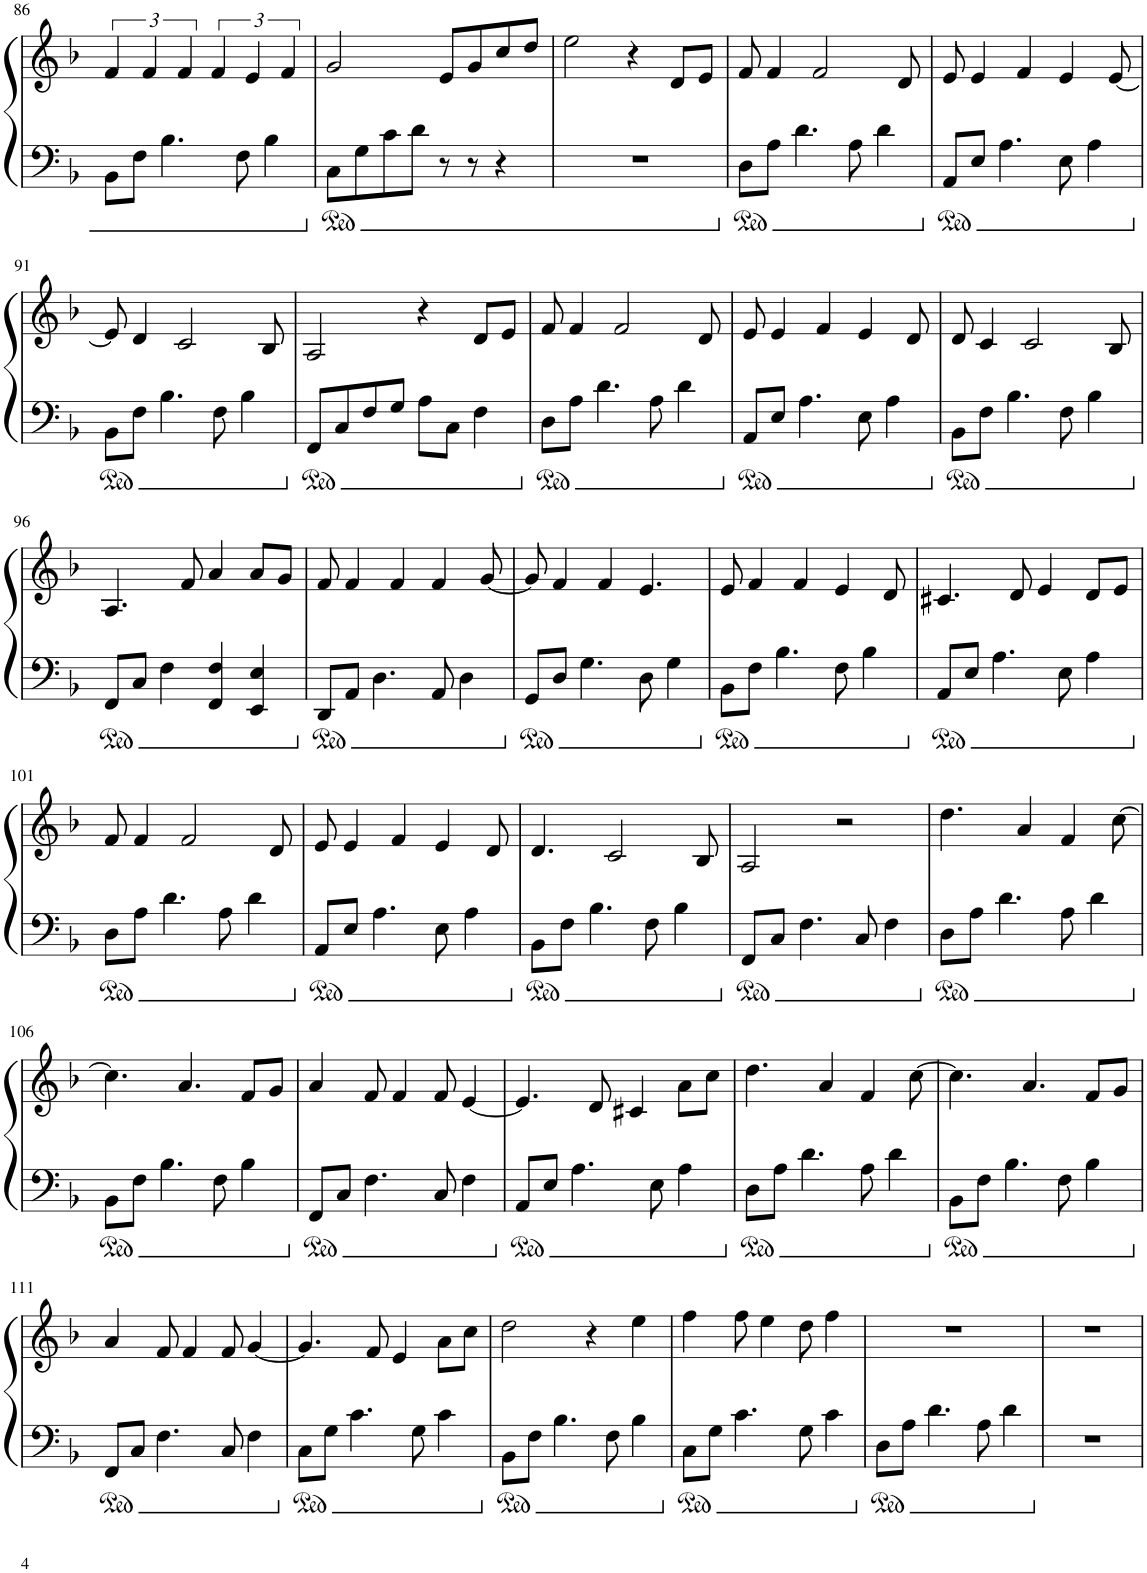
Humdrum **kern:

**kern	**kern
*part1	*part1
*staff2	*staff1
*I"Piano	*
*I'Pno.	*
!!LO:PB:g=z
*clefF4	*clefG2
*k[b-]	*k[b-]
*M4/4	*M4/4
=86	=86
8BB-\L	6f/
8F\J	.
.	6f/
4.B-\	.
.	6f/
.	6f/
8F\	.
.	6e/
4B-\	.
.	6f/
=87	=87
8C\L	2g/
8G\	.
8c\	.
8d\J	.
8r	8e/L
8r	8g/
4r	8cc/
.	8dd/J
=88	=88
1r	2ee\
.	4r
.	8d/L
.	8e/J
=89	=89
8D\L	8f/
8A\J	4f/
4.d\	.
.	2f/
8A\	.
4d\	.
.	8d/
=90	=90
8AA/L	8e/
8E/J	4e/
4.A\	.
.	4f/
8E\	4e/
4A\	.
.	[8e/
!!LO:LB:g=z
=91	=91
8BB-\L	8e/]
8F\J	4d/
4.B-\	.
.	2c/
8F\	.
4B-\	.
.	8B-/
=92	=92
8FF/L	2A/
8C/	.
8F/	.
8G/J	.
8A\L	4r
8C\J	.
4F\	8d/L
.	8e/J
=93	=93
8D\L	8f/
8A\J	4f/
4.d\	.
.	2f/
8A\	.
4d\	.
.	8d/
=94	=94
8AA/L	8e/
8E/J	4e/
4.A\	.
.	4f/
8E\	4e/
4A\	.
.	8d/
=95	=95
8BB-\L	8d/
8F\J	4c/
4.B-\	.
.	2c/
8F\	.
4B-\	.
.	8B-/
!!LO:LB:g=z
=96	=96
8FF/L	4.A/
8C/J	.
4F\	.
.	8f/
4FF/ 4F/	4a/
4EE/ 4E/	8a/L
.	8g/J
=97	=97
8DD/L	8f/
8AA/J	4f/
4.D\	.
.	4f/
8AA/	4f/
4D\	.
.	[8g/
=98	=98
8GG/L	8g/]
8D/J	4f/
4.G\	.
.	4f/
8D\	4.e/
4G\	.
=99	=99
8BB-\L	8e/
8F\J	4f/
4.B-\	.
.	4f/
8F\	4e/
4B-\	.
.	8d/
=100	=100
8AA/L	4.c#X/
8E/J	.
4.A\	.
.	8d/
.	4e/
8E\	.
4A\	8d/L
.	8e/J
!!LO:LB:g=z
=101	=101
8D\L	8f/
8A\J	4f/
4.d\	.
.	2f/
8A\	.
4d\	.
.	8d/
=102	=102
8AA/L	8e/
8E/J	4e/
4.A\	.
.	4f/
8E\	4e/
4A\	.
.	8d/
=103	=103
8BB-\L	4.d/
8F\J	.
4.B-\	.
.	2c/
8F\	.
4B-\	.
.	8B-/
=104	=104
8FF/L	2A/
8C/J	.
4.F\	.
.	2r
8C/	.
4F\	.
=105	=105
8D\L	4.dd\
8A\J	.
4.d\	.
.	4a/
8A\	4f/
4d\	.
.	[8cc\
!!LO:LB:g=z
=106	=106
8BB-\L	4.cc\]
8F\J	.
4.B-\	.
.	4.a/
8F\	.
4B-\	8f/L
.	8g/J
=107	=107
8FF/L	4a/
8C/J	.
4.F\	8f/
.	4f/
8C/	8f/
4F\	[4e/
=108	=108
8AA/L	4.e/]
8E/J	.
4.A\	.
.	8d/
.	4c#X/
8E\	.
4A\	8a\L
.	8cc\J
=109	=109
8D\L	4.dd\
8A\J	.
4.d\	.
.	4a/
8A\	4f/
4d\	.
.	[8cc\
=110	=110
8BB-\L	4.cc\]
8F\J	.
4.B-\	.
.	4.a/
8F\	.
4B-\	8f/L
.	8g/J
!!LO:LB:g=z
=111	=111
8FF/L	4a/
8C/J	.
4.F\	8f/
.	4f/
8C/	8f/
4F\	[4g/
=112	=112
8C\L	4.g/]
8G\J	.
4.c\	.
.	8f/
.	4e/
8G\	.
4c\	8a\L
.	8cc\J
=113	=113
8BB-\L	2dd\
8F\J	.
4.B-\	.
.	4r
8F\	.
4B-\	4ee\
=114	=114
8C\L	4ff\
8G\J	.
4.c\	8ff\
.	4ee\
8G\	8dd\
4c\	4ff\
=115	=115
8D\L	1r
8A\J	.
4.d\	.
8A\	.
4d\	.
=116	=116
1r	1r
=	=
*-	*-
